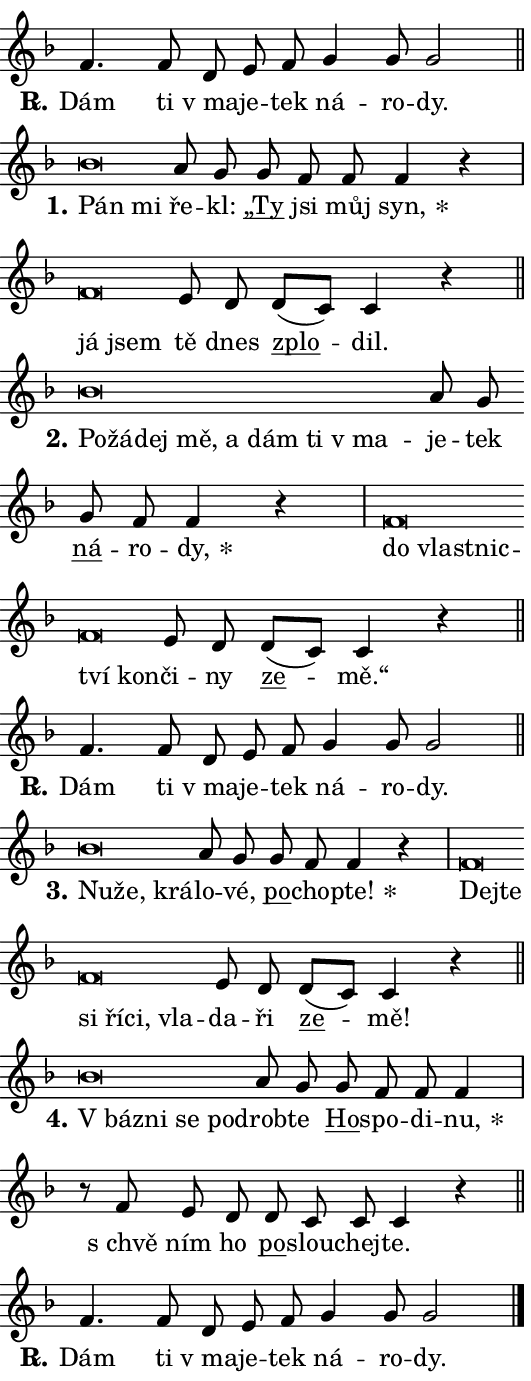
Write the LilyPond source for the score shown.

\version "2.24.0"
\header { tagline = "" }
\paper {
  indent = 0\cm
  top-margin = 0\cm
  right-margin = 0.13\cm % to fit lyric hyphens
  bottom-margin = 0\cm
  left-margin = 0\cm
  paper-width = 9\cm
  page-breaking = #ly:one-page-breaking
  system-system-spacing.basic-distance = #11
  score-system-spacing.basic-distance = #11
  ragged-last = ##f
}


%% Author: Thomas Morley
%% https://lists.gnu.org/archive/html/lilypond-user/2020-05/msg00002.html
#(define (line-position grob)
"Returns position of @var[grob} in current system:
   @code{'start}, if at first time-step
   @code{'end}, if at last time-step
   @code{'middle} otherwise
"
  (let* ((col (ly:item-get-column grob))
         (ln (ly:grob-object col 'left-neighbor))
         (rn (ly:grob-object col 'right-neighbor))
         (col-to-check-left (if (ly:grob? ln) ln col))
         (col-to-check-right (if (ly:grob? rn) rn col))
         (break-dir-left
           (and
             (ly:grob-property col-to-check-left 'non-musical #f)
             (ly:item-break-dir col-to-check-left)))
         (break-dir-right
           (and
             (ly:grob-property col-to-check-right 'non-musical #f)
             (ly:item-break-dir col-to-check-right))))
        (cond ((eqv? 1 break-dir-left) 'start)
              ((eqv? -1 break-dir-right) 'end)
              (else 'middle))))

#(define (tranparent-at-line-position vctor)
  (lambda (grob)
  "Relying on @code{line-position} select the relevant enry from @var{vctor}.
Used to determine transparency,"
    (case (line-position grob)
      ((end) (not (vector-ref vctor 0)))
      ((middle) (not (vector-ref vctor 1)))
      ((start) (not (vector-ref vctor 2))))))

noteHeadBreakVisibility =
#(define-music-function (break-visibility)(vector?)
"Makes @code{NoteHead}s transparent relying on @var{break-visibility}"
#{
  \override NoteHead.transparent =
    #(tranparent-at-line-position break-visibility)
#})

#(define delete-ledgers-for-transparent-note-heads
  (lambda (grob)
    "Reads whether a @code{NoteHead} is transparent.
If so this @code{NoteHead} is removed from @code{'note-heads} from
@var{grob}, which is supposed to be @code{LedgerLineSpanner}.
As a result ledgers are not printed for this @code{NoteHead}"
    (let* ((nhds-array (ly:grob-object grob 'note-heads))
           (nhds-list
             (if (ly:grob-array? nhds-array)
                 (ly:grob-array->list nhds-array)
                 '()))
           ;; Relies on the transparent-property being done before
           ;; Staff.LedgerLineSpanner.after-line-breaking is executed.
           ;; This is fragile ...
           (to-keep
             (remove
               (lambda (nhd)
                 (ly:grob-property nhd 'transparent #f))
               nhds-list)))
      ;; TODO find a better method to iterate over grob-arrays, similiar
      ;; to filter/remove etc for lists
      ;; For now rebuilt from scratch
      (set! (ly:grob-object grob 'note-heads)  '())
      (for-each
        (lambda (nhd)
          (ly:pointer-group-interface::add-grob grob 'note-heads nhd))
        to-keep))))

squashNotes = {
  \override NoteHead.X-extent = #'(-0.2 . 0.2)
  \override NoteHead.Y-extent = #'(-0.75 . 0)
  \override NoteHead.stencil =
    #(lambda (grob)
       (let ((pos (ly:grob-property grob 'staff-position)))
         (begin
           (if (< pos -7) (display "ERROR: Lower brevis then expected\n") (display ""))
           (if (<= pos -6) ly:text-interface::print ly:note-head::print))))
}
unSquashNotes = {
  \revert NoteHead.X-extent
  \revert NoteHead.Y-extent
  \revert NoteHead.stencil
}

hideNotes = \noteHeadBreakVisibility #begin-of-line-visible
unHideNotes = \noteHeadBreakVisibility #all-visible

% work-around for resetting accidentals
% https://lilypond.org/doc/v2.23/Documentation/notation/displaying-rhythms#unmetered-music
cadenzaMeasure = {
  \cadenzaOff
  \partial 1024 s1024
  \cadenzaOn
}

#(define-markup-command (accent layout props text) (markup?)
  "Underline accented syllable"
  (interpret-markup layout props
    #{\markup \override #'(offset . 4.3) \underline { #text }#}))

responsum = \markup \concat {
  "R" \hspace #-1.05 \path #0.1 #'((moveto 0 0.07) (lineto 0.9 0.8)) \hspace #0.05 "."
}

spaceSize = #0.6828661417322834 % exact space size for TeX Gyre Schola

\layout {
  \context {
    \Staff
    \remove "Time_signature_engraver"
    \override LedgerLineSpanner.after-line-breaking = #delete-ledgers-for-transparent-note-heads
  }
  \context {
    \Lyrics {
      \override LyricSpace.minimum-distance = \spaceSize
      \override LyricText.font-name = #"TeX Gyre Schola"
      \override LyricText.font-size = 1
      \override StanzaNumber.font-name = #"TeX Gyre Schola Bold"
      \override StanzaNumber.font-size = 1
    }
  }
  \context {
    \Score 
    \override NoteHead.text =
      #(lambda (grob) 
        (let ((pos (ly:grob-property grob 'staff-position)))
          #{\markup {
            \combine
              \halign #-0.55 \raise #(if (= pos -6) 0 0.5) \override #'(thickness . 2) \draw-line #'(3.2 . 0)
              \musicglyph "noteheads.sM1"
          }#}))
  }
}

% magnetic-lyrics.ily
%
%   written by
%     Jean Abou Samra <jean@abou-samra.fr>
%     Werner Lemberg <wl@gnu.org>
%
%   adapted by
%     Jiri Hon <jiri.hon@gmail.com>
%
% Version 2022-Apr-15

% https://www.mail-archive.com/lilypond-user@gnu.org/msg149350.html

#(define (Left_hyphen_pointer_engraver context)
   "Collect syllable-hyphen-syllable occurrences in lyrics and store
them in properties.  This engraver only looks to the left.  For
example, if the lyrics input is @code{foo -- bar}, it does the
following.

@itemize @bullet
@item
Set the @code{text} property of the @code{LyricHyphen} grob between
@q{foo} and @q{bar} to @code{foo}.

@item
Set the @code{left-hyphen} property of the @code{LyricText} grob with
text @q{foo} to the @code{LyricHyphen} grob between @q{foo} and
@q{bar}.
@end itemize

Use this auxiliary engraver in combination with the
@code{lyric-@/text::@/apply-@/magnetic-@/offset!} hook."
   (let ((hyphen #f)
         (text #f))
     (make-engraver
      (acknowledgers
       ((lyric-syllable-interface engraver grob source-engraver)
        (set! text grob)))
      (end-acknowledgers
       ((lyric-hyphen-interface engraver grob source-engraver)
        ;(when (not (grob::has-interface grob 'lyric-space-interface))
          (set! hyphen grob)));)
      ((stop-translation-timestep engraver)
       (when (and text hyphen)
         (ly:grob-set-object! text 'left-hyphen hyphen))
       (set! text #f)
       (set! hyphen #f)))))

#(define (lyric-text::apply-magnetic-offset! grob)
   "If the space between two syllables is less than the value in
property @code{LyricText@/.details@/.squash-threshold}, move the right
syllable to the left so that it gets concatenated with the left
syllable.

Use this function as a hook for
@code{LyricText@/.after-@/line-@/breaking} if the
@code{Left_@/hyphen_@/pointer_@/engraver} is active."
   (let ((hyphen (ly:grob-object grob 'left-hyphen #f)))
     (when hyphen
       (let ((left-text (ly:spanner-bound hyphen LEFT)))
         (when (grob::has-interface left-text 'lyric-syllable-interface)
           (let* ((common (ly:grob-common-refpoint grob left-text X))
                  (this-x-ext (ly:grob-extent grob common X))
                  (left-x-ext
                   (begin
                     ;; Trigger magnetism for left-text.
                     (ly:grob-property left-text 'after-line-breaking)
                     (ly:grob-extent left-text common X)))
                  ;; `delta` is the gap width between two syllables.
                  (delta (- (interval-start this-x-ext)
                            (interval-end left-x-ext)))
                  (details (ly:grob-property grob 'details))
                  (threshold (assoc-get 'squash-threshold details 0.2)))
             (when (< delta threshold)
               (let* (;; We have to manipulate the input text so that
                      ;; ligatures crossing syllable boundaries are not
                      ;; disabled.  For languages based on the Latin
                      ;; script this is essentially a beautification.
                      ;; However, for non-Western scripts it can be a
                      ;; necessity.
                      (lt (ly:grob-property left-text 'text))
                      (rt (ly:grob-property grob 'text))
                      (is-space (grob::has-interface hyphen 'lyric-space-interface))
                      (space (if is-space " " ""))
                      (extra-delta (if is-space spaceSize 0))
                      ;; Append new syllable.
                      (ltrt-space (if (and (string? lt) (string? rt))
                                (string-append lt space rt)
                                (make-concat-markup (list lt space rt))))
                      ;; Right-align `ltrt` to the right side.
                      (ltrt-space-markup (grob-interpret-markup
                               grob
                               (make-translate-markup
                                (cons (interval-length this-x-ext) 0)
                                (make-right-align-markup ltrt-space)))))
                 (begin
                   ;; Don't print `left-text`.
                   (ly:grob-set-property! left-text 'stencil #f)
                   ;; Set text and stencil (which holds all collected
                   ;; syllables so far) and shift it to the left.
                   (ly:grob-set-property! grob 'text ltrt-space)
                   (ly:grob-set-property! grob 'stencil ltrt-space-markup)
                   (ly:grob-translate-axis! grob (- (- delta extra-delta)) X))))))))))


#(define (lyric-hyphen::displace-bounds-first grob)
   ;; Make very sure this callback isn't triggered too early.
   (let ((left (ly:spanner-bound grob LEFT))
         (right (ly:spanner-bound grob RIGHT)))
     (ly:grob-property left 'after-line-breaking)
     (ly:grob-property right 'after-line-breaking)
     (ly:lyric-hyphen::print grob)))

squashThreshold = #0.4

\layout {
  \context {
    \Lyrics
    \consists #Left_hyphen_pointer_engraver
    \override LyricText.after-line-breaking =
      #lyric-text::apply-magnetic-offset!
    \override LyricHyphen.stencil = #lyric-hyphen::displace-bounds-first
    \override LyricText.details.squash-threshold = \squashThreshold
    \override LyricHyphen.minimum-distance = 0
    \override LyricHyphen.minimum-length = \squashThreshold
  }
}

squashText = \override LyricText.details.squash-threshold = 9999
unSquashText = \override LyricText.details.squash-threshold = \squashThreshold

leftText = \override LyricText.self-alignment-X = #LEFT
unLeftText = \revert LyricText.self-alignment-X

starOffset = #(lambda (grob) 
                (let ((x_offset (ly:self-alignment-interface::aligned-on-x-parent grob)))
                  (if (= x_offset 0) 0 (+ x_offset 1.2))))

star = #(define-music-function (syllable)(string?)
"Append star separator at the end of a syllable"
#{
  \once \override LyricText.X-offset = #starOffset
  \lyricmode { \markup {
    #syllable
    \override #'((font-name . "TeX Gyre Schola Bold")) \hspace #0.2 \lower #0.65 \larger "*"
  } }
#})

starAccent = #(define-music-function (syllable)(string?)
"Append star separator at the end of a syllable and make accent"
#{
  \once \override LyricText.X-offset = #starOffset
  \lyricmode { \markup {
    \accent #syllable
    \override #'((font-name . "TeX Gyre Schola Bold")) \hspace #0.2 \lower #0.65 \larger "*"
  } }
#})

breath = #(define-music-function (syllable)(string?)
"Append breathing indicator at the end of a syllable"
#{
  \lyricmode { \markup { #syllable "+" } }
#})

optionalBreath = #(define-music-function (syllable)(string?)
"Append optional breathing indicator at the end of a syllable"
#{
  \lyricmode { \markup { #syllable "(+)" } }
#})


\score {
    <<
        \new Voice = "melody" { \cadenzaOn \key f \major \relative { f'4. f8 d e f g4 g8 g2 \cadenzaMeasure \bar "||" \break } }
        \new Lyrics \lyricsto "melody" { \lyricmode { \set stanza = \responsum
Dám ti "v ma" -- je -- tek ná -- ro -- dy. } }
    >>
    \layout {}
}

\score {
    <<
        \new Voice = "melody" { \cadenzaOn \key f \major \relative { \squashNotes bes'\breve*1/16 \hideNotes \breve*1/16 \bar "" \unHideNotes \unSquashNotes a8 g \bar "" g f f f4 r \cadenzaMeasure \bar "|" \squashNotes f\breve*1/16 \hideNotes \breve*1/16 \bar "" \unHideNotes \unSquashNotes e8 d \bar "" d[( c)] c4 r \cadenzaMeasure \bar "||" \break } }
        \new Lyrics \lyricsto "melody" { \lyricmode { \set stanza = "1."
\leftText Pán \squashText mi \unLeftText \unSquashText ře -- kl: \markup \accent „Ty jsi můj \star syn, \leftText já \squashText jsem \unLeftText \unSquashText tě dnes \markup \accent zplo -- dil. } }
    >>
    \layout {}
}

\score {
    <<
        \new Voice = "melody" { \cadenzaOn \key f \major \relative { \squashNotes bes'\breve*1/16 \hideNotes \breve*1/16 \bar "" \breve*1/16 \bar "" \breve*1/16 \bar "" \breve*1/16 \bar "" \breve*1/16 \bar "" \breve*1/16 \breve*1/16 \bar "" \unHideNotes \unSquashNotes a8 g \bar "" g f f4 r \cadenzaMeasure \bar "|" \squashNotes f\breve*1/16 \hideNotes \breve*1/16 \bar "" \breve*1/16 \bar "" \breve*1/16 \breve*1/16 \bar "" \unHideNotes \unSquashNotes e8 d \bar "" d[( c)] c4 r \cadenzaMeasure \bar "||" \break } }
        \new Lyrics \lyricsto "melody" { \lyricmode { \set stanza = "2."
\leftText Po -- \squashText žá -- dej mě, a dám ti "v ma" -- \unLeftText \unSquashText je -- tek \markup \accent ná -- ro -- \star dy, \leftText do \squashText vlast -- nic -- tví kon -- \unLeftText \unSquashText či -- ny \markup \accent ze -- mě.“ } }
    >>
    \layout {}
}

\score {
    <<
        \new Voice = "melody" { \cadenzaOn \key f \major \relative { f'4. f8 d e f g4 g8 g2 \cadenzaMeasure \bar "||" \break } }
        \new Lyrics \lyricsto "melody" { \lyricmode { \set stanza = \responsum
Dám ti "v ma" -- je -- tek ná -- ro -- dy. } }
    >>
    \layout {}
}

\score {
    <<
        \new Voice = "melody" { \cadenzaOn \key f \major \relative { \squashNotes bes'\breve*1/16 \hideNotes \breve*1/16 \breve*1/16 \bar "" \unHideNotes \unSquashNotes a8 g \bar "" g f f4 r \cadenzaMeasure \bar "|" \squashNotes f\breve*1/16 \hideNotes \breve*1/16 \bar "" \breve*1/16 \bar "" \breve*1/16 \bar "" \breve*1/16 \breve*1/16 \bar "" \unHideNotes \unSquashNotes e8 d \bar "" d[( c)] c4 r \cadenzaMeasure \bar "||" \break } }
        \new Lyrics \lyricsto "melody" { \lyricmode { \set stanza = "3."
\leftText Nu -- \squashText že, krá -- \unLeftText \unSquashText lo -- vé, \markup \accent po -- cho -- \star pte! \leftText Dej -- \squashText te si ří -- ci, vla -- \unLeftText \unSquashText da -- ři \markup \accent ze -- mě! } }
    >>
    \layout {}
}

\score {
    <<
        \new Voice = "melody" { \cadenzaOn \key f \major \relative { \squashNotes bes'\breve*1/16 \hideNotes \breve*1/16 \bar "" \breve*1/16 \breve*1/16 \bar "" \unHideNotes \unSquashNotes a8 g \bar "" g f f f4 \cadenzaMeasure \bar "|" r8 f e8 d \bar "" d c c c4 r \cadenzaMeasure \bar "||" \break } }
        \new Lyrics \lyricsto "melody" { \lyricmode { \set stanza = "4."
\leftText "V báz" -- \squashText ni se po -- \unLeftText \unSquashText drob -- te \markup \accent Ho -- spo -- di -- \star nu, "s chvě" ním ho \markup \accent po -- slou -- chej -- te. } }
    >>
    \layout {}
}

\score {
    <<
        \new Voice = "melody" { \cadenzaOn \key f \major \relative { f'4. f8 d e f g4 g8 g2 \cadenzaMeasure \bar "||" \break } \bar "|." }
        \new Lyrics \lyricsto "melody" { \lyricmode { \set stanza = \responsum
Dám ti "v ma" -- je -- tek ná -- ro -- dy. } }
    >>
    \layout {}
}
